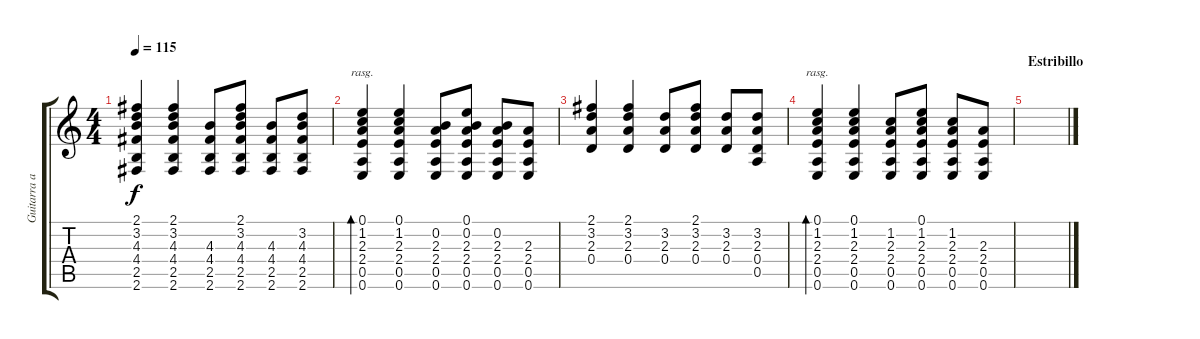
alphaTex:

\track ("Guitarra acústica" "Guitarra a") {instrument acousticguitarnylon}
\staff {score tabs}
\tuning (E4 B3 G3 D3 A2 E2) {hide}
\ts (4 4)
\tempo 115
\clef g2
\ks c
(2.1 3.2 4.3 4.4 2.5 2.6).4{dy f} (2.1 3.2 4.3 4.4 2.5 2.6).4 (4.3 4.4 2.5 2.6).8 (2.1 3.2 4.3 4.4 2.5 2.6).8 (4.3 4.4 2.5 2.6).8 (3.2 4.3 4.4 2.5 2.6).8 |
(0.1 1.2 2.3 2.4 0.5 0.6).4{bd 30 rasg ii} (0.1 1.2 2.3 2.4 0.5 0.6).4 (0.2 2.3 2.4 0.5 0.6).8 (0.1 0.2 2.3 2.4 0.5 0.6).8 (0.2 2.3 2.4 0.5 0.6).8 (2.3 2.4 0.5 0.6).8 |
(2.1 3.2 2.3 0.4).4 (2.1 3.2 2.3 0.4).4 (3.2 2.3 0.4).8 (2.1 3.2 2.3 0.4).8 (3.2 2.3 0.4).8 (3.2 2.3 0.4 0.5).8 |
(0.1 1.2 2.3 2.4 0.5 0.6).4{bd 60 rasg ii} (0.1 1.2 2.3 2.4 0.5 0.6).4 (1.2 2.3 2.4 0.5 0.6).8 (0.1 1.2 2.3 2.4 0.5 0.6).8 (1.2 2.3 2.4 0.5 0.6).8 (2.3 2.4 0.5 0.6).8 |
\section ("" "Estribillo")
